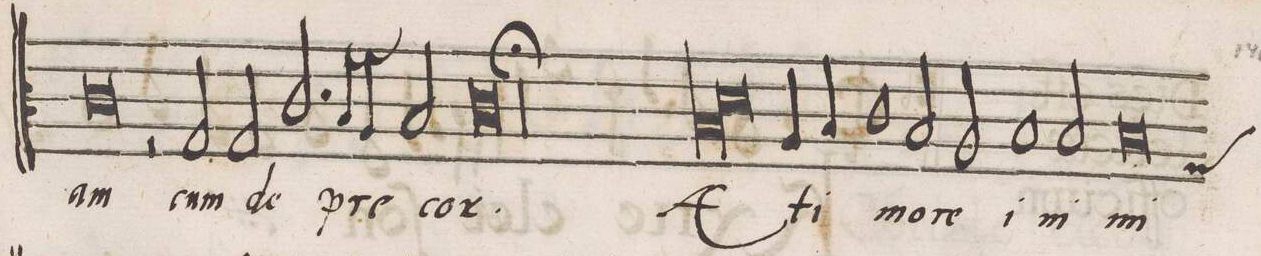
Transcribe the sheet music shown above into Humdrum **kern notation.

**kern	**text
*I"ALTVS	*
*clefC3	*
*k[]	*
*met(C|)	*
*M2/1	*
0c	-am
=54	=54
2r	.
2G/	cum
2G/	de-
2.c/	.
=55	=55
8B/	-pre-
8A/	.
2B/	.
1c;	-cor.
=56	=56
*lig	*
1B	A
1d	.
*Xlig	*
=57	=57
4A/	ti-
4B/	.
1c	-mo-
2B/	.
=58	=58
2A/	-re
1B	i-
2B/	-ni-
=59	=59
*custos:G	*
0B	-mi-
=60	=60
*-	*-
